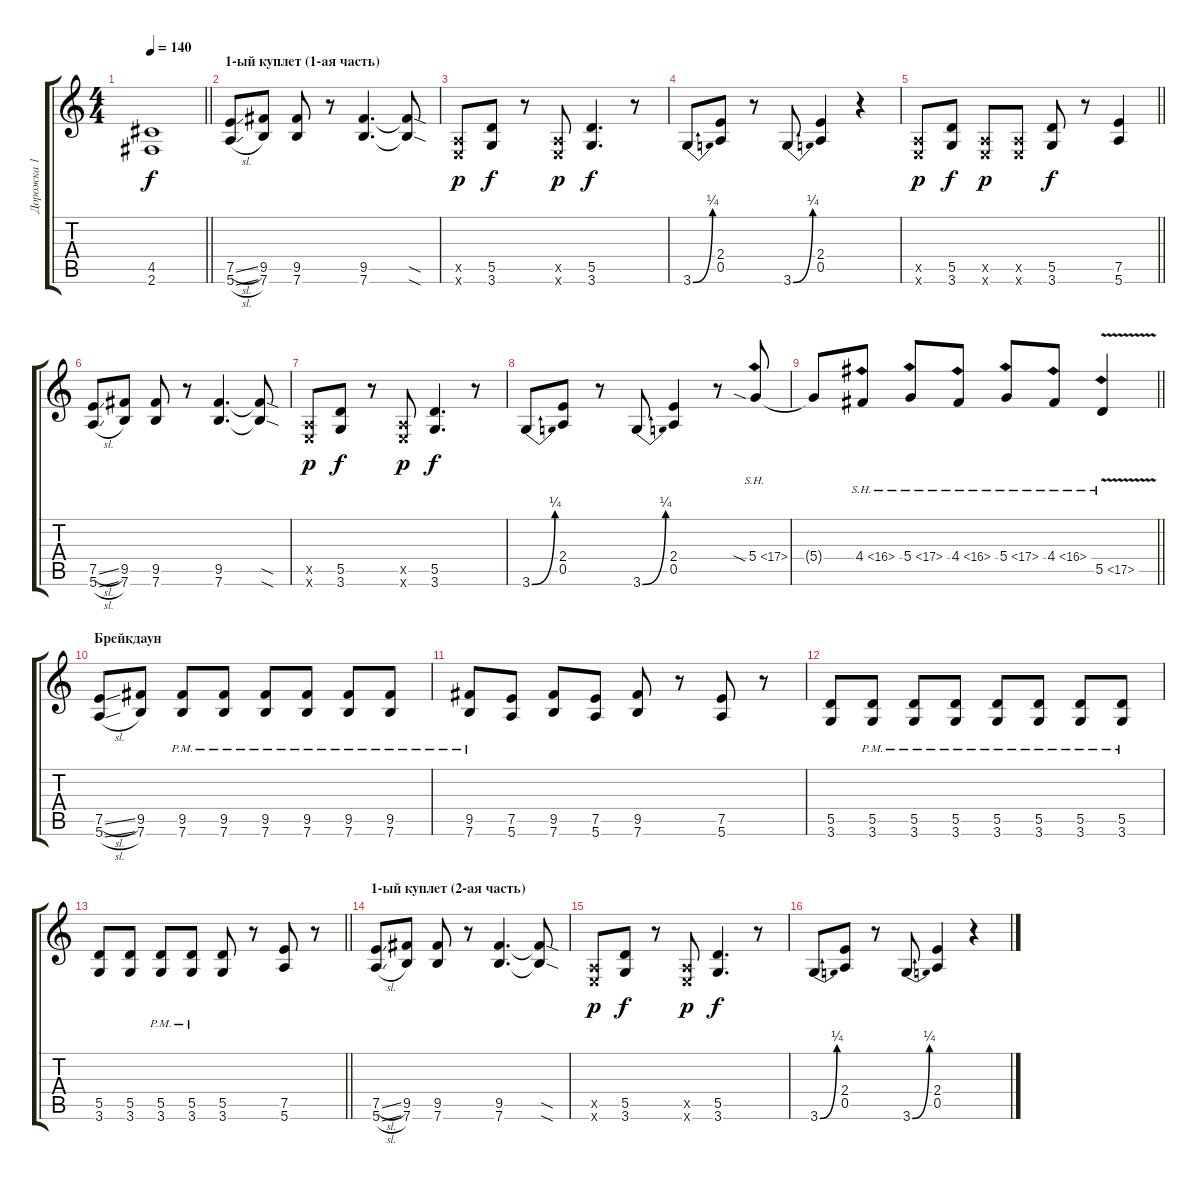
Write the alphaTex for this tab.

\track ("Дорожка 1" "Дорожка 1") {instrument overdrivenguitar}
\staff {score tabs}
\tuning (E4 B3 G3 D3 A2 E2) {hide}
\ts (4 4)
\tempo 140
\clef g2
\barLineRight lightlight
\ks c
(4.5{t} 2.6{t}).1{dy f} |
\section ("" "1-ый куплет (1-ая часть)")
(7.5{sl} 5.6{sl}).8 (9.5 7.6).8 (9.5 7.6).8 r.8 (9.5 7.6).4{d} (9.5{sod t} 7.6{sod t}).8 |
(0.5{x} 0.6{x}).8{dy p} (5.5 3.6).8{dy f} r.8 (0.5{x} 0.6{x}).8{dy p} (5.5 3.6).4{d dy f} r.8 |
3.6{be (bend 0 0 60 1)}.8 (2.4 0.5).8 r.8 3.6{be (bend 0 0 60 1)}.8 (2.4 0.5).4 r.4 |
\barLineRight lightlight
(0.5{x} 0.6{x}).8{dy p} (5.5 3.6).8{dy f} (0.5{x} 0.6{x}).8{dy p} (0.5{x} 0.6{x}).8 (5.5 3.6).8{dy f} r.8 (7.5 5.6).4 |
(7.5{sl} 5.6{sl}).8 (9.5 7.6).8 (9.5 7.6).8 r.8 (9.5 7.6).4{d} (9.5{sod t} 7.6{sod t}).8 |
(0.5{x} 0.6{x}).8{dy p} (5.5 3.6).8{dy f} r.8 (0.5{x} 0.6{x}).8{dy p} (5.5 3.6).4{d dy f} r.8 |
3.6{be (bend 0 0 60 1)}.8 (2.4 0.5).8 r.8 3.6{be (bend 0 0 60 1)}.8 (2.4 0.5).4 r.8 5.4{sh 12 sia}.8 |
\barLineRight lightlight
5.4{t}.8 4.4{sh 12}.8 5.4{sh 12}.8 4.4{sh 12}.8 5.4{sh 12}.8 4.4{sh 12}.8 5.5{sh 12 v}.4 |
\section ("" "Брейкдаун")
(7.5{sl} 5.6{sl}).8 (9.5 7.6).8 (9.5{pm} 7.6{pm}).8 (9.5{pm} 7.6{pm}).8 (9.5{pm} 7.6{pm}).8 (9.5{pm} 7.6{pm}).8 (9.5{pm} 7.6{pm}).8 (9.5{pm} 7.6{pm}).8 |
(9.5{pm} 7.6{pm}).8 (7.5 5.6).8 (9.5 7.6).8 (7.5 5.6).8 (9.5 7.6).8 r.8 (7.5 5.6).8 r.8 |
(5.5 3.6).8 (5.5{pm} 3.6{pm}).8 (5.5{pm} 3.6{pm}).8 (5.5{pm} 3.6{pm}).8 (5.5{pm} 3.6{pm}).8 (5.5{pm} 3.6{pm}).8 (5.5{pm} 3.6{pm}).8 (5.5{pm} 3.6{pm}).8 |
\barLineRight lightlight
(5.5 3.6).8 (5.5 3.6).8 (5.5{pm} 3.6{pm}).8 (5.5{pm} 3.6{pm}).8 (5.5 3.6).8 r.8 (7.5 5.6).8 r.8 |
\section ("" "1-ый куплет (2-ая часть)")
(7.5{sl} 5.6{sl}).8 (9.5 7.6).8 (9.5 7.6).8 r.8 (9.5 7.6).4{d} (9.5{sod t} 7.6{sod t}).8 |
(0.5{x} 0.6{x}).8{dy p} (5.5 3.6).8{dy f} r.8 (0.5{x} 0.6{x}).8{dy p} (5.5 3.6).4{d dy f} r.8 |
3.6{be (bend 0 0 60 1)}.8 (2.4 0.5).8 r.8 3.6{be (bend 0 0 60 1)}.8 (2.4 0.5).4 r.4
